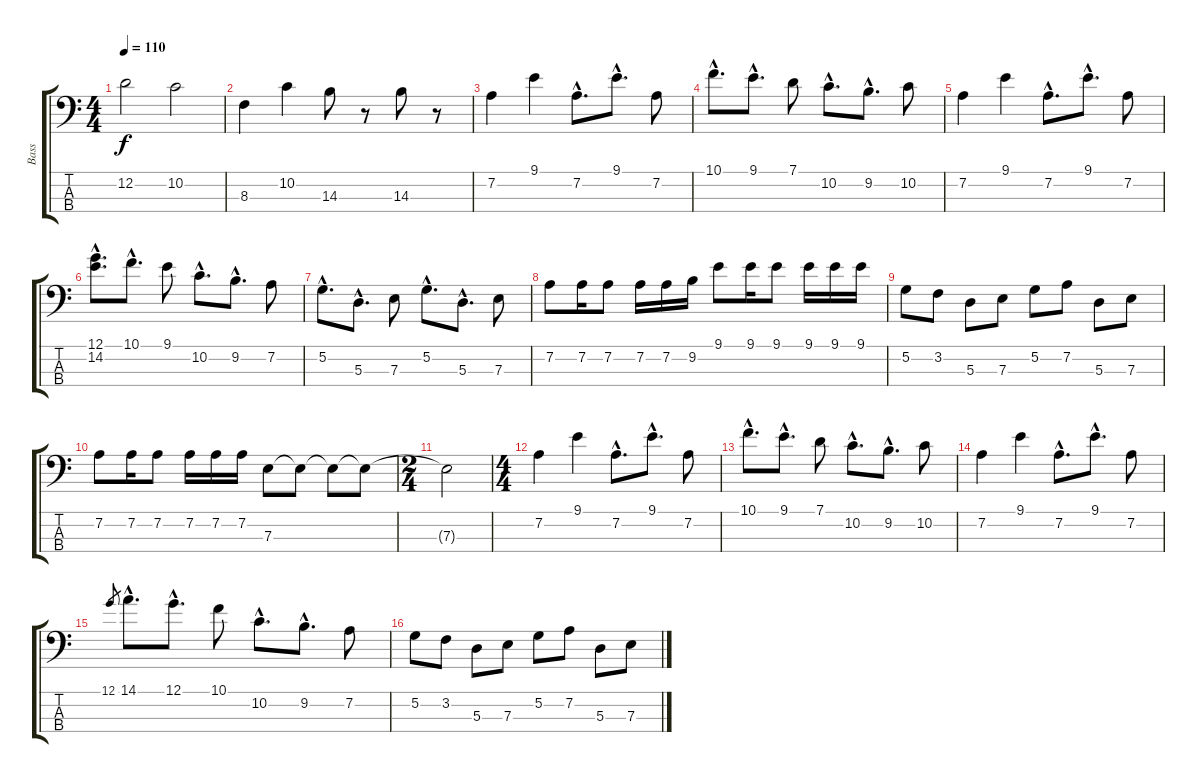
\track ("Bass" "Bass") {instrument electricbassfinger}
\staff {score tabs}
\tuning (G2 D2 A1 E1) {hide}
\ts (4 4)
\tempo 110
\clef f4
\ks c
12.2.2{dy f} 10.2.2 |
8.3.4 10.2.4 14.3.8 r.8 14.3.8 r.8 |
7.2.4 9.1.4 7.2{hac}.8{d} 9.1{hac}.8{d} 7.2.8 |
10.1{hac}.8{d} 9.1{hac}.8{d} 7.1.8 10.2{hac}.8{d} 9.2{hac}.8{d} 10.2.8 |
7.2.4 9.1.4 7.2{hac}.8{d} 9.1{hac}.8{d} 7.2.8 |
(12.1{hac} 14.2{hac}).8{d} 10.1{hac}.8{d} 9.1.8 10.2{hac}.8{d} 9.2{hac}.8{d} 7.2.8 |
5.2{hac}.8{d} 5.3{hac}.8{d} 7.3.8 5.2{hac}.8{d} 5.3{hac}.8{d} 7.3.8 |
7.2.8 7.2.16 7.2.8 7.2.16 7.2.16 9.2.16 9.1.8 9.1.16 9.1.8 9.1.16 9.1.16 9.1.16 |
5.2.8 3.2.8 5.3.8 7.3.8 5.2.8 7.2.8 5.3.8 7.3.8 |
7.2.8 7.2.16 7.2.8 7.2.16 7.2.16 7.2.16 7.3.8 7.3{t}.8 7.3{t}.8 7.3{t}.8 |
\ts (2 4)
7.3{t}.2 |
\ts (4 4)
7.2.4 9.1.4 7.2{hac}.8{d} 9.1{hac}.8{d} 7.2.8 |
10.1{hac}.8{d} 9.1{hac}.8{d} 7.1.8 10.2{hac}.8{d} 9.2{hac}.8{d} 10.2.8 |
7.2.4 9.1.4 7.2{hac}.8{d} 9.1{hac}.8{d} 7.2.8 |
12.1.8{gr} 14.1{hac}.8{d} 12.1{hac}.8{d} 10.1.8 10.2{hac}.8{d} 9.2{hac}.8{d} 7.2.8 |
5.2.8 3.2.8 5.3.8 7.3.8 5.2.8 7.2.8 5.3.8 7.3.8
